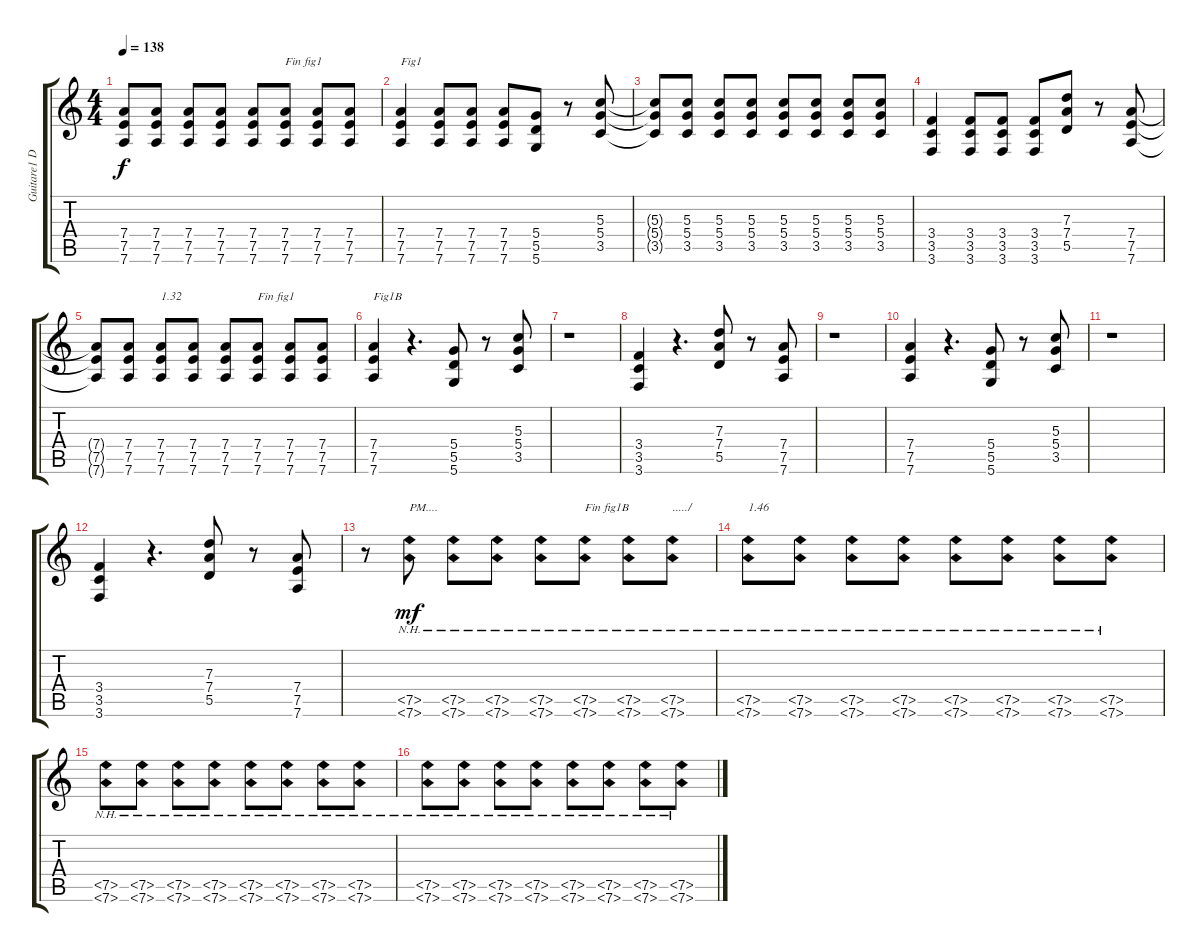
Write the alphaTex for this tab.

\track ("Guitare1 Dr-D" "Guitare1 D") {instrument overdrivenguitar}
\staff {score tabs}
\tuning (E4 B3 G3 D3 A2 D2) {hide}
\ts (4 4)
\tempo 138
\clef g2
\ks c
(7.4{t} 7.5{t} 7.6{t}).8{dy f} (7.4 7.5 7.6).8 (7.4 7.5 7.6).8 (7.4 7.5 7.6).8 (7.4 7.5 7.6).8 (7.4 7.5 7.6).8{txt "Fin fig1"} (7.4 7.5 7.6).8 (7.4 7.5 7.6).8 |
(7.4 7.5 7.6).4{txt "Fig1"} (7.4 7.5 7.6).8 (7.4 7.5 7.6).8 (7.4 7.5 7.6).8 (5.4 5.5 5.6).8 r.8 (5.3 5.4 3.5).8 |
(5.3{t} 5.4{t} 3.5{t}).8 (5.3 5.4 3.5).8 (5.3 5.4 3.5).8 (5.3 5.4 3.5).8 (5.3 5.4 3.5).8 (5.3 5.4 3.5).8 (5.3 5.4 3.5).8 (5.3 5.4 3.5).8 |
(3.4 3.5 3.6).4 (3.4 3.5 3.6).8 (3.4 3.5 3.6).8 (3.4 3.5 3.6).8 (7.3 7.4 5.5).8 r.8 (7.4 7.5 7.6).8 |
(7.4{t} 7.5{t} 7.6{t}).8 (7.4 7.5 7.6).8 (7.4 7.5 7.6).8{txt "1.32"} (7.4 7.5 7.6).8 (7.4 7.5 7.6).8 (7.4 7.5 7.6).8{txt "Fin fig1"} (7.4 7.5 7.6).8 (7.4 7.5 7.6).8 |
(7.4 7.5 7.6).4{txt "Fig1B"} r.4{d} (5.4 5.5 5.6).8 r.8 (5.3 5.4 3.5).8 |
r.1 |
(3.4 3.5 3.6).4 r.4{d} (7.3 7.4 5.5).8 r.8 (7.4 7.5 7.6).8 |
r.1 |
(7.4 7.5 7.6).4 r.4{d} (5.4 5.5 5.6).8 r.8 (5.3 5.4 3.5).8 |
r.1 |
(3.4 3.5 3.6).4 r.4{d} (7.3 7.4 5.5).8 r.8 (7.4 7.5 7.6).8 |
r.8 (7.5{nh} 7.6{nh}).8{txt "PM...." dy mf} (7.5{nh} 7.6{nh}).8 (7.5{nh} 7.6{nh}).8 (7.5{nh} 7.6{nh}).8 (7.5{nh} 7.6{nh}).8{txt "Fin fig1B"} (7.5{nh} 7.6{nh}).8 (7.5{nh} 7.6{nh}).8{txt "...../"} |
(7.5{nh} 7.6{nh}).8{txt "1.46"} (7.5{nh} 7.6{nh}).8 (7.5{nh} 7.6{nh}).8 (7.5{nh} 7.6{nh}).8 (7.5{nh} 7.6{nh}).8 (7.5{nh} 7.6{nh}).8 (7.5{nh} 7.6{nh}).8 (7.5{nh} 7.6{nh}).8 |
(7.5{nh} 7.6{nh}).8 (7.5{nh} 7.6{nh}).8 (7.5{nh} 7.6{nh}).8 (7.5{nh} 7.6{nh}).8 (7.5{nh} 7.6{nh}).8 (7.5{nh} 7.6{nh}).8 (7.5{nh} 7.6{nh}).8 (7.5{nh} 7.6{nh}).8 |
(7.5{nh} 7.6{nh}).8 (7.5{nh} 7.6{nh}).8 (7.5{nh} 7.6{nh}).8 (7.5{nh} 7.6{nh}).8 (7.5{nh} 7.6{nh}).8 (7.5{nh} 7.6{nh}).8 (7.5{nh} 7.6{nh}).8 (7.5{nh} 7.6{nh}).8
